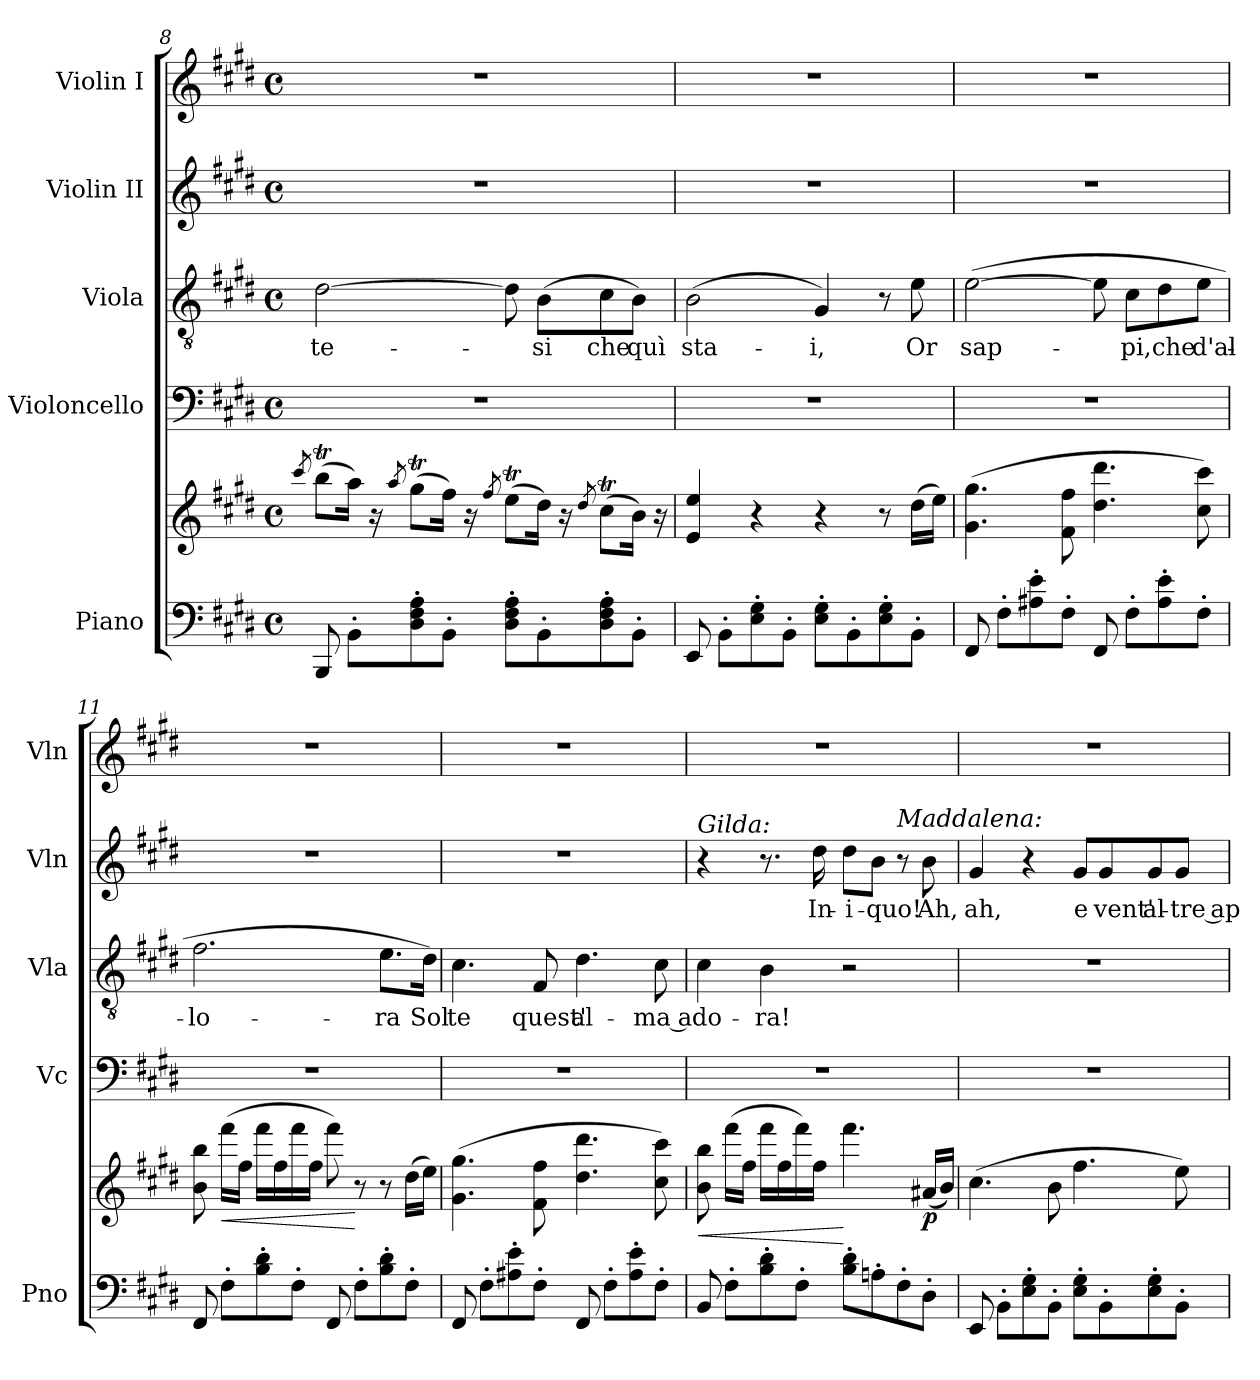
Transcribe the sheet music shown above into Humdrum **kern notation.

**kern	**kern	**dynam	**kern	**kern	**text	**kern	**text	**kern
*part5	*part5	*part5	*part4	*part3	*part3	*part2	*part2	*part1
*staff6	*staff5	*staff5/6	*staff4	*staff3	*staff3	*staff2	*staff2	*staff1
*I"Piano	*	*	*I"Violoncello	*I"Viola	*	*I"Violin II	*	*I"Violin I
*I'Pno	*	*	*I'Vc	*I'Vla	*	*I'Vln	*	*I'Vln
*clefF4	*clefG2	*	*clefF4	*clefGv2	*	*clefG2	*	*clefG2
*k[f#c#g#d#]	*k[f#c#g#d#]	*	*k[f#c#g#d#]	*k[f#c#g#d#]	*	*k[f#c#g#d#]	*	*k[f#c#g#d#]
*M4/4	*M4/4	*	*M4/4	*M4/4	*	*M4/4	*	*M4/4
*met(c)	*met(c)	*	*met(c)	*met(c)	*	*met(c)	*	*met(c)
=8	=8	=8	=8	=8	=8	=8	=8	=8
.	8qccc#/	.	.	.	.	.	.	.
!	!	!	!	!	!LO:LY:b	!	!	!
8BBB/	(>8bbT\L	.	1r	[2d#\	-te-	1r	.	1r
8BB'\L	16aa\Jk)	.	.	.	.	.	.	.
.	16r	.	.	.	.	.	.	.
.	8qaa/	.	.	.	.	.	.	.
8D#\' 8F#\' 8A\'	(>8gg#t\L	.	.	.	.	.	.	.
8BB'\J	16ff#\Jk)	.	.	.	.	.	.	.
.	16r	.	.	.	.	.	.	.
.	8qff#/	.	.	.	.	.	.	.
8D#\' 8F#\' 8A\'L	(>8eeT\L	.	.	8d#\]	.	.	.	.
!	!	!	!	!	!LO:LY:b	!	!	!
8BB'\	16dd#\Jk)	.	.	(>8B\L	-si	.	.	.
.	16r	.	.	.	.	.	.	.
.	8qdd#/	.	.	.	.	.	.	.
!	!	!	!	!	!LO:LY:b	!	!	!
8D#\' 8F#\' 8A\'	(>8cc#T\L	.	.	8c#\	che	.	.	.
!	!	!	!	!	!LO:LY:b	!	!	!
8BB'\J	16b\Jk)	.	.	8B\J)	quì	.	.	.
.	16r	.	.	.	.	.	.	.
!!LO:LB:g=z
=9	=9	=9	=9	=9	=9	=9	=9	=9
!	!	!	!	!	!LO:LY:b	!	!	!
8EE/	4e/ 4ee/	.	1r	(>2B\	sta-	1r	.	1r
8BB'\L	.	.	.	.	.	.	.	.
8E\' 8G#\'	4r	.	.	.	.	.	.	.
8BB'\J	.	.	.	.	.	.	.	.
!	!	!	!	!	!LO:LY:b	!	!	!
8E\' 8G#\'L	4r	.	.	4G#/)	-i,	.	.	.
8BB'\	.	.	.	.	.	.	.	.
8E\' 8G#\'	8r	.	.	8r	.	.	.	.
!	!	!	!	!	!LO:LY:b	!	!	!
8BB'\J	(>16dd#\LL	.	.	8e\	Or	.	.	.
.	16ee\JJ)	.	.	.	.	.	.	.
=10	=10	=10	=10	=10	=10	=10	=10	=10
!	!	!	!	!	!LO:LY:b	!	!	!
8FF#/	(>4.g#\ 4.gg#\	.	1r	(>[2e\	sap-	1r	.	1r
8F#'\L	.	.	.	.	.	.	.	.
8A#X\' 8e\'	.	.	.	.	.	.	.	.
8F#'\J	8f#\ 8ff#\	.	.	.	.	.	.	.
8FF#/	4.dd#\ 4.ddd#\	.	.	8e\]	.	.	.	.
!	!	!	!	!	!LO:LY:b	!	!	!
8F#'\L	.	.	.	8c#\L	-pi,	.	.	.
!	!	!	!	!	!LO:LY:b	!	!	!
8A#\' 8e\'	.	.	.	8d#\	che	.	.	.
!	!	!	!	!	!LO:LY:b	!	!	!
8F#'\J	8cc#\ 8ccc#\)	.	.	8e\J	d'al-	.	.	.
=11	=11	=11	=11	=11	=11	=11	=11	=11
!	!	!	!	!	!LO:LY:b	!	!	!
8FF#/	8b\ 8bb\	.	1r	2.f#\	-lo-	1r	.	1r
!	!	!LO:HP:b	!	!	!	!	!	!
8F#'\L	(>16fff#\LL	<	.	.	.	.	.	.
.	16ff#\JJ	.	.	.	.	.	.	.
8B\' 8d#\'	16fff#\LL	.	.	.	.	.	.	.
.	16ff#\	.	.	.	.	.	.	.
8F#'\J	16fff#\	.	.	.	.	.	.	.
.	16ff#\JJ	.	.	.	.	.	.	.
8FF#/	8fff#\)	.	.	.	.	.	.	.
8F#'\L	8r	[	.	.	.	.	.	.
!	!	!	!	!	!LO:LY:b	!	!	!
8B\' 8d#\'	8r	.	.	8.e\L	-ra	.	.	.
8F#'\J	(>16dd#\LL	.	.	.	.	.	.	.
!	!	!	!	!	!LO:LY:b	!	!	!
.	16ee\JJ)	.	.	16d#\Jk)	Sol	.	.	.
=12	=12	=12	=12	=12	=12	=12	=12	=12
!	!	!	!	!	!LO:LY:b	!	!	!
8FF#/	(>4.g#\ 4.gg#\	.	1r	4.c#\	te	1r	.	1r
8F#'\L	.	.	.	.	.	.	.	.
8A#X\' 8e\'	.	.	.	.	.	.	.	.
!	!	!	!	!	!LO:LY:b	!	!	!
8F#'\J	8f#\ 8ff#\	.	.	8F#/	quest'	.	.	.
!	!	!	!	!	!LO:LY:b	!	!	!
8FF#/	4.dd#\ 4.ddd#\	.	.	4.d#\	al-	.	.	.
8F#'\L	.	.	.	.	.	.	.	.
8A#\' 8e\'	.	.	.	.	.	.	.	.
!	!	!	!	!	!LO:LY:b	!	!	!
8F#'\J	8cc#\ 8ccc#\)	.	.	8c#\	-ma a	.	.	.
!!LO:PB:g=z
=13	=13	=13	=13	=13	=13	=13	=13	=13
!	!	!	!	!	!	!LO:TX:a:i:t=Gilda&colon;	!	!
!	!	!LO:HP:b	!	!	!LO:LY:b	!	!	!
8BB/	8b\ 8bb\	<	1r	4c#\	-do-	4r	.	1r
8F#'\L	(>16fff#\LL	.	.	.	.	.	.	.
.	16ff#\JJ	.	.	.	.	.	.	.
!	!	!	!	!	!LO:LY:b	!	!	!
8B\' 8d#\'	16fff#\LL	.	.	4B\	-ra!	8.r	.	.
.	16ff#\	.	.	.	.	.	.	.
8F#'\J	16fff#\)	.	.	.	.	.	.	.
!	!	!	!	!	!	!	!LO:LY:b	!
.	16ff#\JJ	.	.	.	.	16dd#\	In-	.
!	!	!	!	!	!	!	!LO:LY:b	!
8B\' 8d#\'L	4.fff#\	[	.	2r	.	8dd#\L	-i-	.
!	!	!	!	!	!	!	!LO:LY:b	!
8An'\	.	.	.	.	.	8b\J	-quo!	.
!	!	!	!	!	!	!LO:TX:a:i:t=Maddalena&colon;	!	!
8F#'\	.	.	.	.	.	8r	.	.
!	!	!LO:DY:b	!	!	!	!	!LO:LY:b	!
8D#'\J	(<16a#X/LL	p	.	.	.	8b\	Ah,	.
.	16b/JJ)	.	.	.	.	.	.	.
=14	=14	=14	=14	=14	=14	=14	=14	=14
!	!	!	!	!	!	!	!LO:LY:b	!
8EE/	(>4.cc#\	.	1r	1r	.	4g#/	ah,	1r
8BB'\L	.	.	.	.	.	.	.	.
8E\' 8G#\'	.	.	.	.	.	4r	.	.
8BB'\J	8b\	.	.	.	.	.	.	.
!	!	!	!	!	!	!	!LO:LY:b	!
8E\' 8G#\'L	4.ff#\	.	.	.	.	8g#/L	e	.
!	!	!	!	!	!	!	!LO:LY:b	!
8BB'\	.	.	.	.	.	8g#/	vent'	.
!	!	!	!	!	!	!	!LO:LY:b	!
8E\' 8G#\'	.	.	.	.	.	8g#/	al-	.
!	!	!	!	!	!	!	!LO:LY:b	!
8BB'\J	8ee\)	.	.	.	.	8g#/J	-tre ap	.
=	=	=	=	=	=	=	=	=
*-	*-	*-	*-	*-	*-	*-	*-	*-
